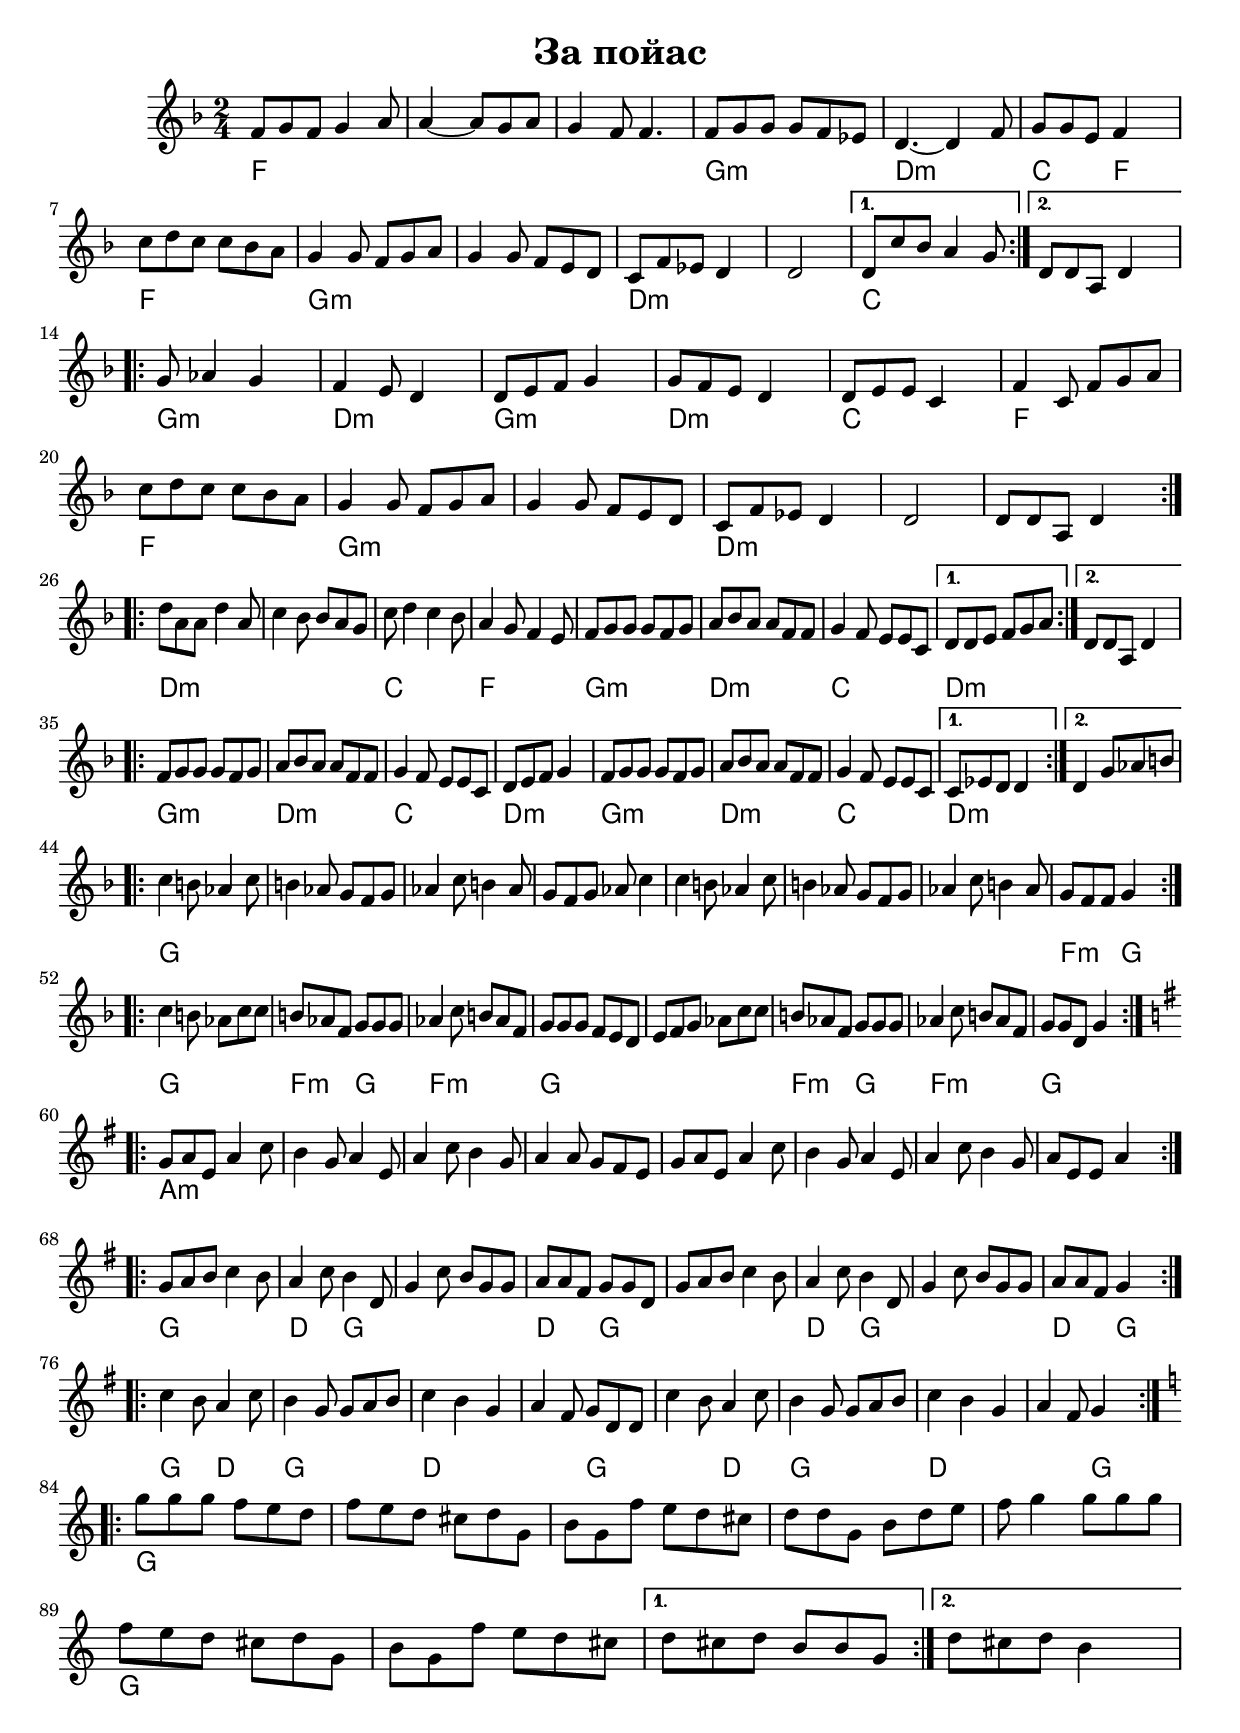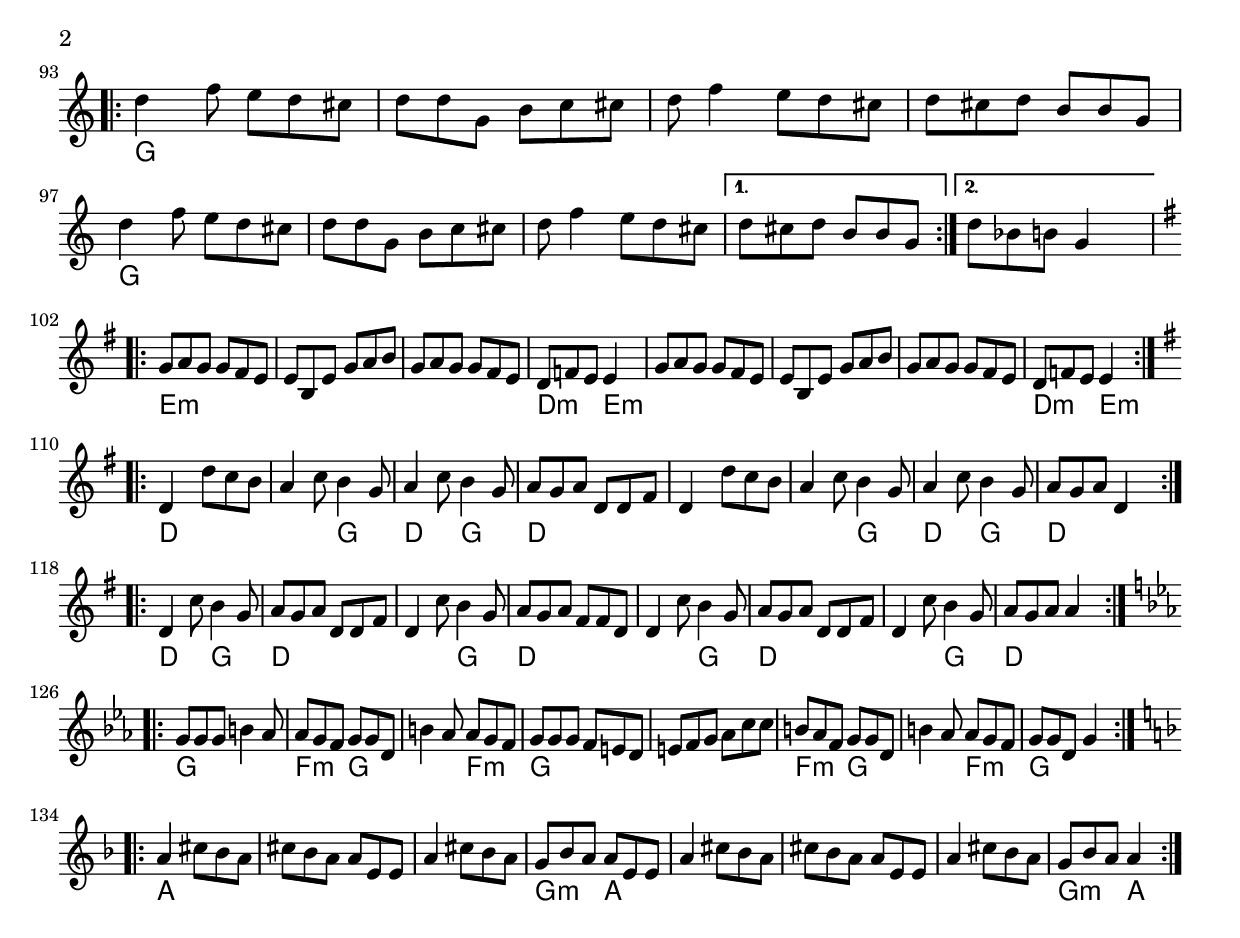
\version "2.12.2"
\include "deutsch.ly"

tupletSettings = {
  \set tupletSpannerDuration = #(ly:make-moment 1 4)
  \override TupletNumber #'transparent = ##t
  \override TupletBracket #'bracket-visibility = ##f
}
zapojasMelodyI = \relative c' {
  \times 2/3 {
    f8 g f g4 a8 |
  }
  a4~ \times 2/3 { a8 g a } |
  \times 2/3 {
    g4 f8 f4. |
    f8 g g  g f es |
    d4.~ d4 f8 |
    g8 g e f4 s8 |

    c'8 d c c b a |
    g4 g8 f g a |
    g4 g8 f e d |
    c f es
  }
  d4 |
  d2 |
}
zapojasMelodyIVoltaI = \relative c'{
  \times 2/3 {
    d8 c' b a4 g8 |
  }
}
zapojasMelodyIVoltaII = \relative c' {
  \times 2/3 {
    d8 d a d4 s8 |
  }
}
zapojasChordsI = \chordmode {
  f2 |
  f2 |
  f2 |
  g2:m |
  d2:m |
  c4 f |

  f2 |
  g2:m |
  g2:m |
  d2:m |
  d2:m |
}
zapojasChordsIVoltaI = \chordmode {
  c2 |
}
zapojasChordsIVoltaII = \chordmode {
  d2:m |
}


zapojasMelodyII = \relative c'' {
  \times 2/3 {
    g8 as4 g4 s8 |
    f4 e8 d4 s8 |
    d8 e f g4 s8 |
    g8 f e d4 s8 |
    d8 e e c4 s8 |

    f4 c8 f g a |
    c8 d c c b a |
    g4 g8 f g a |
    g4 g8 f e d |
    c f es
    }
    d4 |
    d2 |
  \times 2/3 {
    d8 d a d4 s8 |
  }
}
zapojasChordsII = \chordmode {
  g2:m |
  d2:m |
  g2:m |
  d2:m |
  c2 |

  f2 |
  f2 |
  g2:m |
  g2:m |
  d2:m |
  d2:m |
  d2:m |
}

zapojasMelodyIII = \relative c'' {
  \times 2/3 {
    d8 a a d4 a8 |
    c4 b8 b a g |
    c8 d4 c4 b8 |
    a4 g8 f4 e8 |
    f8 g g g f g |
    a8 b a a f f |
    g4 f8 e e c |
  }
}
zapojasMelodyIIIVoltaI = \relative c' {
  \times 2/3 {
    d8 d e f g a |
  }
}
zapojasMelodyIIIVoltaII = \relative c' {
  \times 2/3 {
    d8 d a d4 s8 |
  }
}
zapojasChordsIII = \chordmode {
  d2:m |
  d2:m |
  c2 |
  f2 |
  g2:m |
  d2:m |
  c2 |
}
zapojasChordsIIIVoltaI = \chordmode {
  d2:m |
}
zapojasChordsIIIVoltaII = \chordmode {
  d2:m |
}

zapojasMelodyIV = \relative c' {
  \times 2/3 {
    f8 g g  g f g |
    a8 b a a f f |
    g4 f8 e e c |
    d8 e f g4 s8 |

    f8 g g  g f g |
    a8 b a a f f |
    g4 f8 e e c |
  }
}
zapojasMelodyIVVoltaI = \relative c' {
  \times 2/3 {
    c8 es d d4 s8 |
  }
}
zapojasMelodyIVVoltaII = \relative c' {
  d4
  \times 2/3 {
    g8 as h |
  }
}
zapojasChordsIV = \chordmode {
  g2:m |
  d2:m |
  c2 |
  d2:m |

  g2:m |
  d2:m |
  c2 |
}
zapojasChordsIVVoltaI = \chordmode {
  d2:m |
}
zapojasChordsIVVoltaII = \chordmode {
  d2:m |
}

zapojasMelodyV = \relative c'' {
  \times 2/3 {
    c4 h8 as4 c8 |
    h4 as8 g f g |
    as4 c8 h4 as8 |
    g8 f g as c4 |

    c4 h8 as4 c8 |
    h4 as8 g f g |
    as4 c8 h4 as8 |
    g8 f f g4 s8 |
  }
}
zapojasChordsV = \chordmode {
  g2 |
  g2 |
  g2 |
  g2 |

  g2 |
  g2 |
  g2 |
  f4:m g4 |
}

zapojasMelodyVI = \relative c'' {
  \times 2/3 {
    c4 h8 as c c |
    h as f g g g |
    as4 c8 h as f |
    g8 g g f e d |

    e8 f g as c c |
    h8 as f g g g |
    as4 c8 h as f |
    g8 g d g4 s8 |
  }
}
zapojasChordsVI = \chordmode {
  g2 |
  f4:m g |
  f2:m |
  g2 |

  g2 |
  f4:m g |
  f2:m |
  g2 |
}

zapojasMelodyVII = \relative c'' {
  \times 2/3 {
    g8 a e a4 c8 |
    h4 g8 a4 e8 |
    a4 c8 h4 g8 |
    a4 a8 g fis e |

    g8 a e a4 c8 |
    h4 g8 a4 e8 |
    a4 c8 h4 g8 |
    a8 e e a4 s8 |
  }
}
zapojasChordsVII = \chordmode {
  a2:m |
  a2:m |
  a2:m |
  a2:m |

  a2:m |
  a2:m |
  a2:m |
  a2:m |
}

zapojasMelodyVIII = \relative c'' {
  \times 2/3 {
    g8 a h c4 h8 |
    a4 c8 h4 d,8 |
    g4 c8 h g g |
    a8 a fis g g d |

    g8 a h c4 h8 |
    a4 c8 h4 d,8 |
    g4 c8 h g g |
    a8 a fis g4 s8 |
  }
}
zapojasChordsVIII = \chordmode {
  g2 |
  d4 g4 |
  g2 |
  d4 g |

  g2 |
  d4 g4 |
  g2 |
  d4 g |
}

zapojasMelodyIX = \relative c'' {
  \times 2/3 {
    c4 h8 a4 c8 |
    h4 g8 g a h
    c4 h g |
    a4 fis8 g d d |

    c'4 h8 a4 c8 |
    h4 g8 g a h
    c4 h g |
    a4 fis8 g4 s8 |
  }
}
zapojasChordsIX = \chordmode {
  g4 d4 |
  g2 |
  d2 |
  d4 g |

  g4 d4 |
  g2 |
  d2 |
  d4 g |
}

zapojasMelodyX = \relative c'' {
  \times 2/3 {
    g'8 g g f e d |
    f8 e d cis d g, |
    h g f' e d cis |
    d8 d g, h d e |

    f8 g4 g8 g g |
    f8 e d cis d g, |
    h g f' e d cis |
  }
}
zapojasMelodyXVoltaI = \relative c' {
  \times 2/3 {
    d'8 cis d h h g |
  }
}
zapojasMelodyXVoltaII = \relative c' {
  \times 2/3 {
    d'8 cis d h4 s8 |
  }
}
zapojasChordsX = \chordmode {
  g2 |
  g2 |
  g2 |
  g2 |

  g2 |
  g2 |
  g2 |
}
zapojasChordsXVoltaI = \chordmode {
  g2 |
}
zapojasChordsXVoltaII = \chordmode {
  g2 |
}

zapojasMelodyXI = \relative c' {
  \times 2/3 {
    d'4 f8 e d cis |
    d8 d g, h c cis |
    d8 f4 e8 d cis |
    d8 cis d h h g |

    d'4 f8 e d cis |
    d8 d g, h c cis |
    d8 f4 e8 d cis |
  }
}
zapojasMelodyXIVoltaI = \relative c' {
  \times 2/3 {
    d'8 cis d h h g |
  }
}
zapojasMelodyXIVoltaII = \relative c' {
  \times 2/3 {
    d'8 b h g4 s8 |
  }
}

zapojasChordsXI = \chordmode {
  g2 |
  g2 |
  g2 |
  g2 |

  g2 |
  g2 |
  g2 |
}
zapojasChordsXIVoltaI = \chordmode {
  g2 |
}
zapojasChordsXIVoltaII = \chordmode {
  g2 |
}

zapojasMelodyXII = \relative c'' {
  \times 2/3 {
    g8 a g g fis e |
    e8 h e g a h |
    g8 a g g fis e |
    d8 f e e4 s8 |

    g8 a g g fis e |
    e8 h e g a h |
    g8 a g g fis e |
    d8 f e e4 s8 |
  }
}
zapojasChordsXII = \chordmode {
  e2:m |
  e2:m |
  e2:m |
  d4:m e:m |

  e2:m |
  e2:m |
  e2:m |
  d4:m e:m |
}

zapojasMelodyXIII = \relative c' {
  d4 \times 2/3 { d'8 c h } |
  \times 2/3 {
    a4 c8 h4 g8 |
    a4 c8 h4 g8 |
    a8 g a d, d fis |
  }

  d4 \times 2/3 { d'8 c h } |
  \times 2/3 {
    a4 c8 h4 g8 |
    a4 c8 h4 g8 |
    a8 g a d,4 s8 |
  }
}
zapojasChordsXIII = \chordmode {
  d2 |
  d4 g |
  d4 g |
  d2 |

  d2 |
  d4 g |
  d4 g |
  d2 |
}

zapojasMelodyXIV = \relative c' {
  \times 2/3 {
    d4 c'8 h4 g8 |
    a8 g a d, d fis |
    d4 c'8 h4 g8 |
    a8 g a fis fis d |
  }

  \times 2/3 {
    d4 c'8 h4 g8 |
    a8 g a d, d fis |
    d4 c'8 h4 g8 |
    a8 g a a4 s8 |
  }
}
zapojasChordsXIV = \chordmode {
  d4 g |
  d2 |
  d4 g |
  d2 |

  d4 g |
  d2 |
  d4 g |
  d2 |
}


zapojasMelodyXV = \relative c'' {
  \times 2/3 {
    g8 g g h4 as8 |
    as8 g f g g d |
    h'4 as8 as g f |
    g8 g g f e d |

    e8 f g as c c |
    h as8 f g g d |
    h'4 as8 as g f |
    g g d g4 s8 |
  }
}
zapojasChordsXV = \chordmode {
  g2 |
  f4:m g |
  g4 f4:m |
  g2 |

  g2 |
  f4:m g |
  g4 f4:m |
  g2 |
}

zapojasMelodyXVI = \relative c'' {
  a4 \times 2/3 { cis8 b a } |
  \times 2/3 { cis8 b a a e e } |
  a4 \times 2/3 { cis8 b a } |
  \times 2/3 { g8 b a a e e } |

  a4 \times 2/3 { cis8 b a } |
  \times 2/3 { cis8 b a a e e } |
  a4 \times 2/3 { cis8 b a } |
  \times 2/3 { g8 b a } a4 |
}
zapojasChordsXVI = \chordmode {
  a2 |
  a2 |
  a2 |
  g4:m a |

  a2 |
  a2 |
  a2 |
  g4:m a |
}

%%%%%%%%%%%%%%%%%%%%%%%%%%%%%%%%%%%%%%%%%%%%%%%%%%%%%%%%%%%%%%%%%%%%%%%%%%%%%%%%%%%%%%%%%%%%%%%%%%%%%%%%%%%%
zapojasMelody = {
  \tupletSettings
  \key f \major
  \time 2/4
  \repeat volta 2 {
    \zapojasMelodyI
  } \alternative {
    { \zapojasMelodyIVoltaI } { \zapojasMelodyIVoltaII }
  }
  \break

  \repeat volta 2 { \zapojasMelodyII }
  \break

  \repeat volta 2 {
    \zapojasMelodyIII
  } \alternative {
    { \zapojasMelodyIIIVoltaI } { \zapojasMelodyIIIVoltaII }
  }
  \break

  \repeat volta 2 {
    \zapojasMelodyIV
  } \alternative {
    { \zapojasMelodyIVVoltaI } { \zapojasMelodyIVVoltaII }
  }
  \break

  \repeat volta 2 { \zapojasMelodyV }
  \break

  \repeat volta 2 { \zapojasMelodyVI }
  \break

  \key g \major
  \repeat volta 2 { \zapojasMelodyVII }
  \break

  \repeat volta 2 { \zapojasMelodyVIII }
  \break

  \repeat volta 2 { \zapojasMelodyIX }
  \break

  \key c \major
  \repeat volta 2 {
    \zapojasMelodyX
  } \alternative {
    { \zapojasMelodyXVoltaI } { \zapojasMelodyXVoltaII }
  }
  \break

  \repeat volta 2 {
    \zapojasMelodyXI
  } \alternative {
    { \zapojasMelodyXIVoltaI } { \zapojasMelodyXIVoltaII }
  }
  \break

  \key e \minor
  \repeat volta 2 { \zapojasMelodyXII }
  \break

  \key g \major
  \repeat volta 2 { \zapojasMelodyXIII }
  \break

  \repeat volta 2 { \zapojasMelodyXIV }
  \break

  \key c \minor
  \repeat volta 2 { \zapojasMelodyXV }
  \break

  \key d \minor
  \repeat volta 2 { \zapojasMelodyXVI }
}

zapojasChords = {
  \germanChords
  \set chordChanges = ##t

  \zapojasChordsI \zapojasChordsIVoltaI \zapojasChordsIVoltaI
  \zapojasChordsII
  \zapojasChordsIII \zapojasChordsIIIVoltaI \zapojasChordsIIIVoltaII
  \zapojasChordsIV \zapojasChordsIVVoltaI \zapojasChordsIVVoltaII

  \zapojasChordsV
  \zapojasChordsVI
  \zapojasChordsVII
  \zapojasChordsVIII
  \zapojasChordsIX
  \zapojasChordsX \zapojasChordsXVoltaI \zapojasChordsXVoltaII

  \zapojasChordsXI \zapojasChordsXIVoltaI \zapojasChordsXIVoltaII
  \zapojasChordsXII
  \zapojasChordsXIII
  \zapojasChordsXIV
  \zapojasChordsXV
  \zapojasChordsXVI
}

\header { title = "За пойас" }
\score {
  <<
    \new Staff \zapojasMelody
    \new ChordNames \zapojasChords
  >>
}


